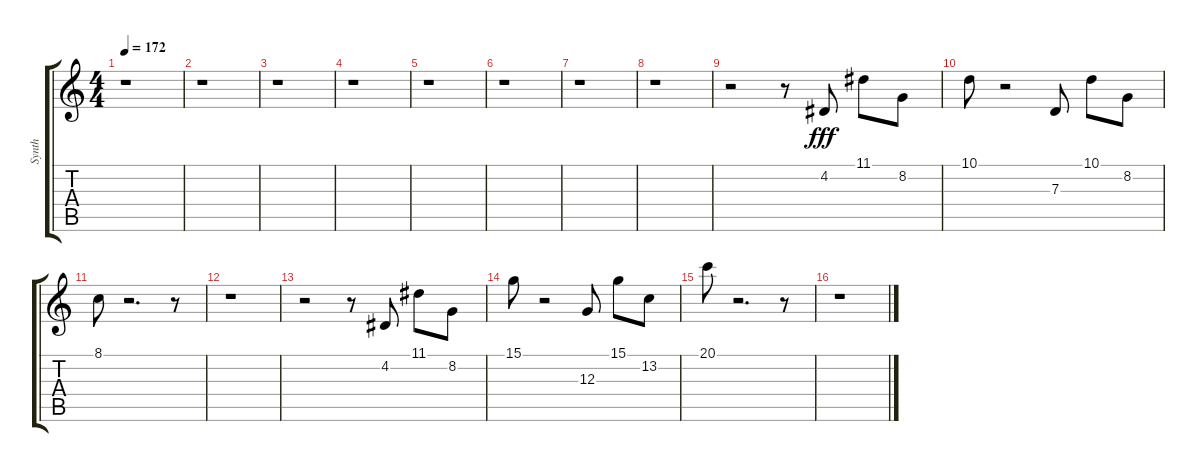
\track ("Synth" "Synth") {instrument lead2sawtooth}
\staff {score tabs}
\tuning (E4 B3 G3 D3 A2 E2) {hide}
\ts (4 4)
\tempo 172
\clef g2
\ks c
r.1{dy fff} |
r.1 |
r.1 |
r.1 |
r.1 |
r.1 |
r.1 |
r.1 |
r.2 r.8 4.2.8 11.1.8 8.2.8 |
10.1.8 r.2 7.3.8 10.1.8 8.2.8 |
8.1.8 r.2{d} r.8 |
r.1 |
r.2 r.8 4.2.8 11.1.8 8.2.8 |
15.1.8 r.2 12.3.8 15.1.8 13.2.8 |
20.1.8 r.2{d} r.8 |
r.1
